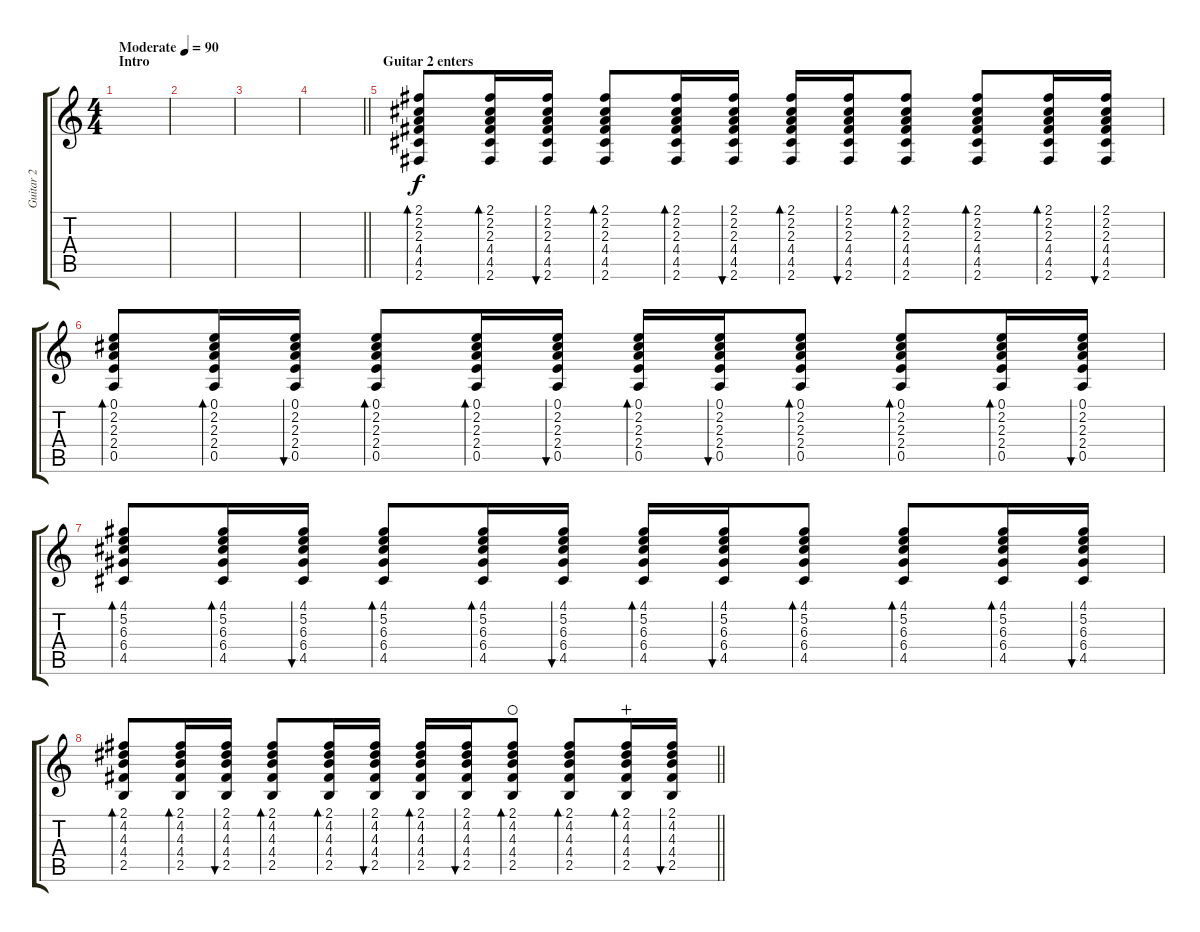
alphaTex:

\track ("Guitar 2" "Guitar 2") {instrument acousticguitarsteel}
\staff {score tabs}
\tuning (E4 B3 G3 D3 A2 E2) {hide}
\ts (4 4)
\section ("" "Intro")
\tempo (90 "Moderate")
\clef g2
\ks c
|
|
|
\barLineRight lightlight
|
\section ("" "Guitar 2 enters")
(2.1 2.2 2.3 4.4 4.5 2.6).8{bd 30} (2.1 2.2 2.3 4.4 4.5 2.6).16{bd 30} (2.1 2.2 2.3 4.4 4.5 2.6).16{bu 30} (2.1 2.2 2.3 4.4 4.5 2.6).8{bd 30} (2.1 2.2 2.3 4.4 4.5 2.6).16{bd 30} (2.1 2.2 2.3 4.4 4.5 2.6).16{bu 30} (2.1 2.2 2.3 4.4 4.5 2.6).16{bd 30} (2.1 2.2 2.3 4.4 4.5 2.6).16{bu 30} (2.1 2.2 2.3 4.4 4.5 2.6).8{bd 30} (2.1 2.2 2.3 4.4 4.5 2.6).8{bd 30} (2.1 2.2 2.3 4.4 4.5 2.6).16{bd 30} (2.1 2.2 2.3 4.4 4.5 2.6).16{bu 30} |
(0.1 2.2 2.3 2.4 0.5).8{bd 30} (0.1 2.2 2.3 2.4 0.5).16{bd 30} (0.1 2.2 2.3 2.4 0.5).16{bu 30} (0.1 2.2 2.3 2.4 0.5).8{bd 30} (0.1 2.2 2.3 2.4 0.5).16{bd 30} (0.1 2.2 2.3 2.4 0.5).16{bu 30} (0.1 2.2 2.3 2.4 0.5).16{bd 30} (0.1 2.2 2.3 2.4 0.5).16{bu 30} (0.1 2.2 2.3 2.4 0.5).8{bd 30} (0.1 2.2 2.3 2.4 0.5).8{bd 30} (0.1 2.2 2.3 2.4 0.5).16{bd 30} (0.1 2.2 2.3 2.4 0.5).16{bu 30} |
(4.1 5.2 6.3 6.4 4.5).8{bd 30} (4.1 5.2 6.3 6.4 4.5).16{bd 30} (4.1 5.2 6.3 6.4 4.5).16{bu 30} (4.1 5.2 6.3 6.4 4.5).8{bd 30} (4.1 5.2 6.3 6.4 4.5).16{bd 30} (4.1 5.2 6.3 6.4 4.5).16{bu 30} (4.1 5.2 6.3 6.4 4.5).16{bd 30} (4.1 5.2 6.3 6.4 4.5).16{bu 30} (4.1 5.2 6.3 6.4 4.5).8{bd 30} (4.1 5.2 6.3 6.4 4.5).8{bd 30} (4.1 5.2 6.3 6.4 4.5).16{bd 30} (4.1 5.2 6.3 6.4 4.5).16{bu 30} |
\barLineRight lightlight
(2.1 4.2 4.3 4.4 2.5).8{bd 30} (2.1 4.2 4.3 4.4 2.5).16{bd 30} (2.1 4.2 4.3 4.4 2.5).16{bu 30} (2.1 4.2 4.3 4.4 2.5).8{bd 30} (2.1 4.2 4.3 4.4 2.5).16{bd 30} (2.1 4.2 4.3 4.4 2.5).16{bu 30} (2.1 4.2 4.3 4.4 2.5).16{bd 30} (2.1 4.2 4.3 4.4 2.5).16{bu 30} (2.1 4.2 4.3 4.4 2.5).8{bd 30 waho} (2.1 4.2 4.3 4.4 2.5).8{bd 30} (2.1 4.2 4.3 4.4 2.5).16{bd 30 wahc} (2.1 4.2 4.3 4.4 2.5).16{bu 30}
